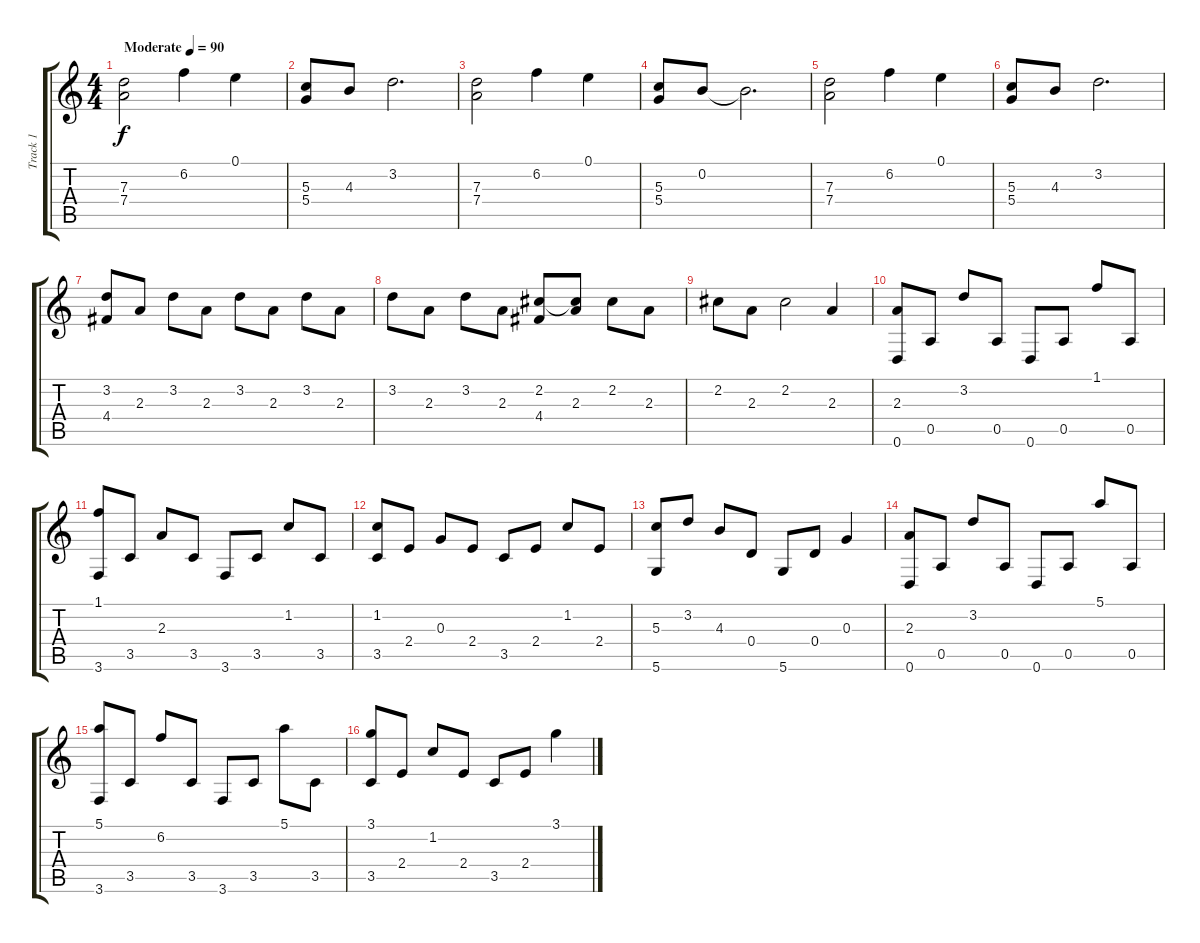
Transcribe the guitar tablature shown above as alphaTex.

\track ("Track 1" "Track 1") {instrument acousticguitarnylon}
\staff {score tabs}
\tuning (E4 B3 G3 D3 A2 D2) {hide}
\ts (4 4)
\tempo (90 "Moderate")
\clef g2
\ks c
(7.3 7.4).2{dy f instrument acousticguitarnylon} 6.2.4 0.1.4 |
(5.3 5.4).8 4.3.8 3.2.2{d} |
(7.3 7.4).2 6.2.4 0.1.4 |
(5.3 5.4).8 0.2.8 0.2{t}.2{d} |
(7.3 7.4).2 6.2.4 0.1.4 |
(5.3 5.4).8 4.3.8 3.2.2{d} |
(3.2 4.4).8 2.3.8 3.2.8 2.3.8 3.2.8 2.3.8 3.2.8 2.3.8 |
3.2.8 2.3.8 3.2.8 2.3.8 (2.2 4.4).8 (2.2{t} 2.3).8 2.2.8 2.3.8 |
2.2.8 2.3.8 2.2.2 2.3.4 |
(2.3 0.6).8 0.5.8 3.2.8 0.5.8 0.6.8 0.5.8 1.1.8 0.5.8 |
(1.1 3.6).8 3.5.8 2.3.8 3.5.8 3.6.8 3.5.8 1.2.8 3.5.8 |
(1.2 3.5).8 2.4.8 0.3.8 2.4.8 3.5.8 2.4.8 1.2.8 2.4.8 |
(5.3 5.6).8 3.2.8 4.3.8 0.4.8 5.6.8 0.4.8 0.3.4 |
(2.3 0.6).8 0.5.8 3.2.8 0.5.8 0.6.8 0.5.8 5.1.8 0.5.8 |
(5.1 3.6).8 3.5.8 6.2.8 3.5.8 3.6.8 3.5.8 5.1.8 3.5.8 |
(3.1 3.5).8 2.4.8 1.2.8 2.4.8 3.5.8 2.4.8 3.1.4
